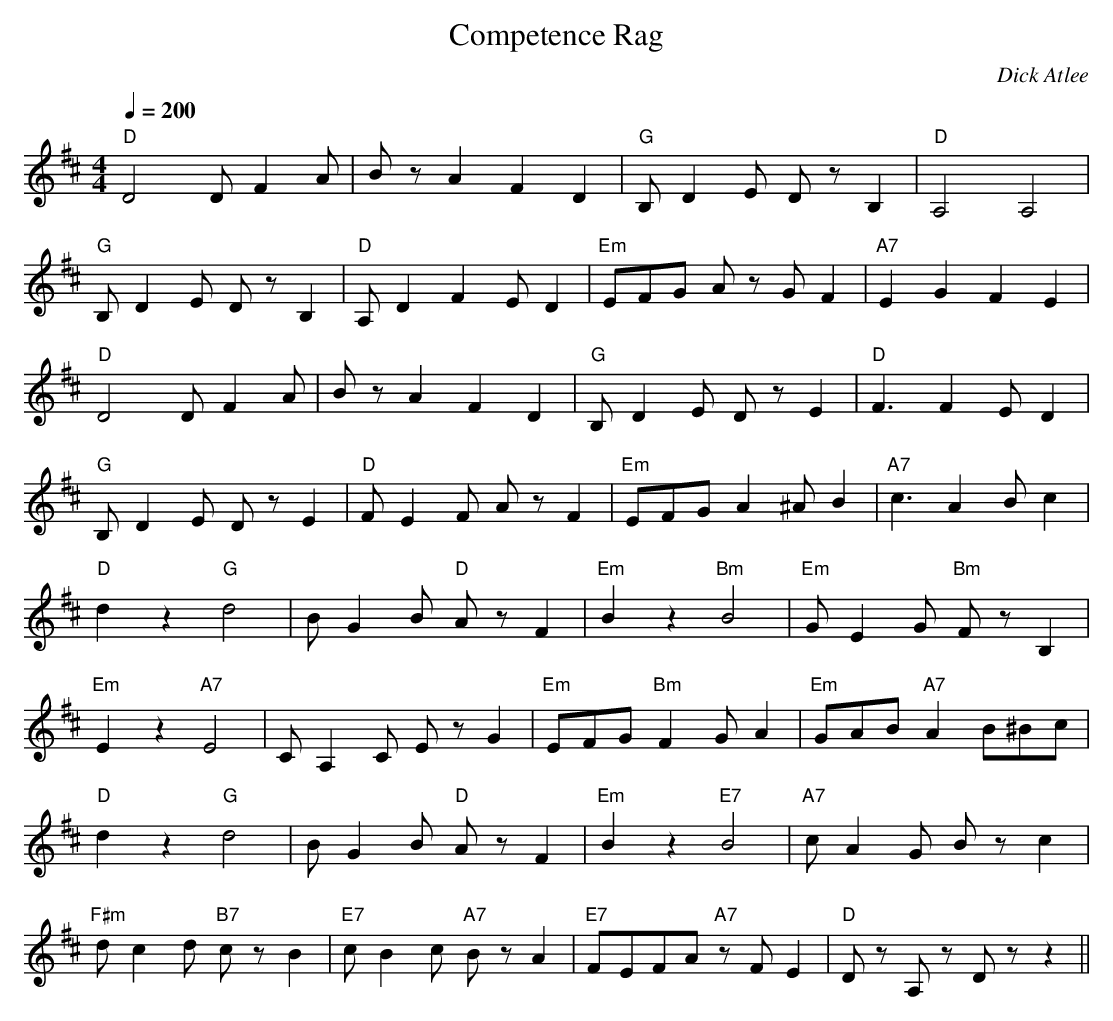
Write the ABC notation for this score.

X:1
T:Competence Rag
M:4/4
L:1/8
Q:1/4=200
C:Dick Atlee
K:D
"D" D4 D F2 A | B z A2 F2 D2 | "G" B, D2 E D z B,2  | "D" A,4 A,4 | !
"G" B, D2 E D z B,2 | "D" A, D2 F2 E D2 |
"Em" EFG A z G F2 | "A7" E2 G2 F2 E2 | !
"D" D4 D F2 A | B z A2 F2 D2 | "G" B, D2 E D z E2 | "D" F3 F2 E D2 | !
"G" B, D2 E D z E2 | "D" F E2 F A z F2 |
"Em" EFG A2 ^A B2 | "A7" c3 A2 B c2 | !
"D" d2 z2 "G" d4 | B G2 B "D" A z F2 |
"Em" B2 z2 "Bm" B4 | "Em" G E2 G "Bm" F z B,2 | !
"Em" E2 z2 "A7" E4 | C A,2 C E z G2 |
"Em" EFG "Bm" F2 G A2 | "Em" GAB "A7" A2 B^Bc | !
"D" d2 z2 "G" d4 | B G2 B "D" A z F2 |
"Em" B2 z2 "E7" B4 | "A7" c A2 G B z c2 | !
"F#m" d c2 d "B7" c z B2 | "E7" c B2 c "A7" B z A2 |
"E7" FEFA "A7" z F E2 | "D" D z A, z D z z2 ||
